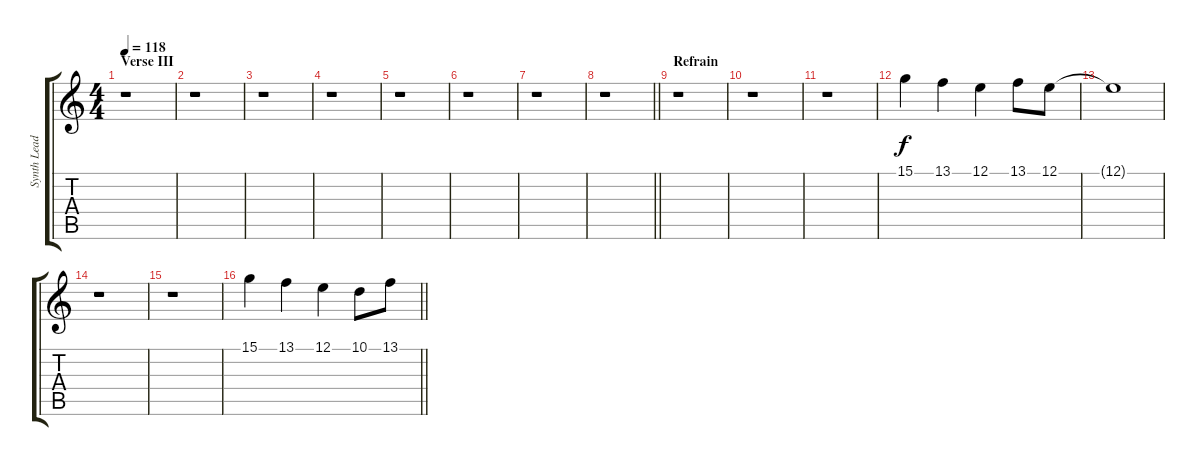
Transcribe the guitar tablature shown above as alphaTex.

\track ("Synth Lead" "Synth Lead") {instrument stringensemble1}
\staff {score tabs}
\tuning (E4 B3 G3 D3 A2 E2) {hide}
\ts (4 4)
\section ("" "Verse III")
\tempo 118
\clef g2
\ks c
r.1{dy f} |
r.1 |
r.1 |
r.1 |
r.1 |
r.1 |
r.1 |
\barLineRight lightlight
r.1 |
\section ("" "Refrain")
r.1{volume 11 instrument stringensemble1} |
r.1 |
r.1 |
15.1.4 13.1.4 12.1.4 13.1.8 12.1.8 |
12.1{t}.1{volume 4} |
r.1 |
r.1{volume 11} |
\barLineRight lightlight
15.1.4 13.1.4 12.1.4 10.1.8 13.1.8
